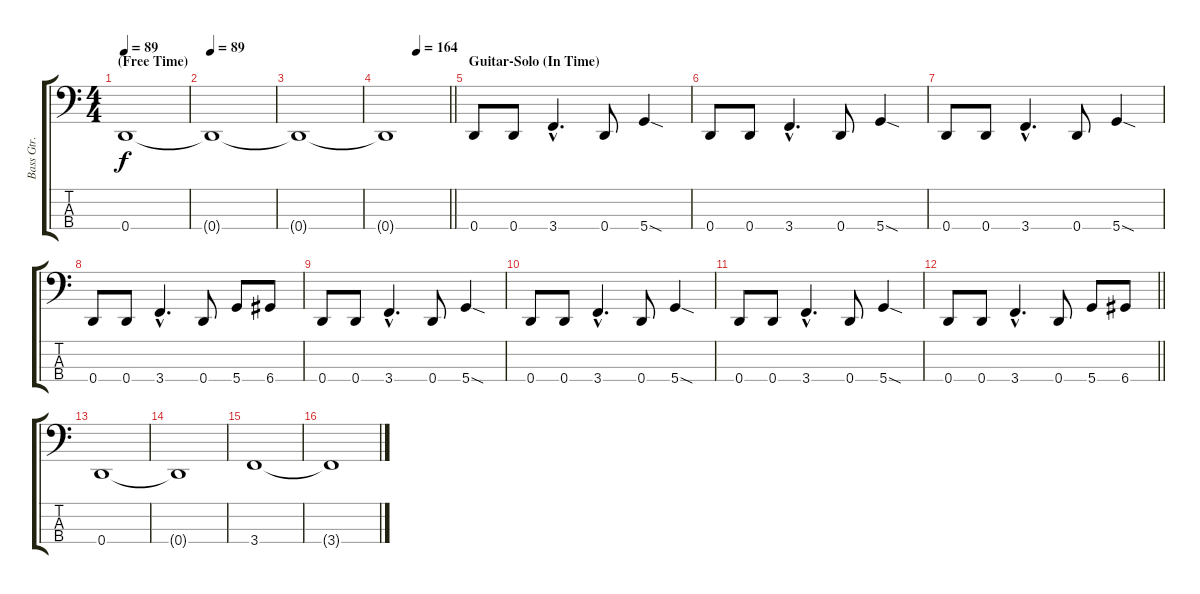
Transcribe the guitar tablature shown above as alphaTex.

\track ("Bass Gtr." "Bass Gtr.") {instrument electricbasspick}
\staff {score tabs}
\tuning (G2 D2 A1 D1) {hide}
\ts (4 4)
\section ("" "(Free Time)")
\tempo 89
\clef f4
\ks c
0.4.1{dy f} |
\tempo 89
0.4{t}.1 |
0.4{t}.1 |
\tempo (164 0.5)
\barLineRight lightlight
0.4{t}.1 |
\section ("" "Guitar-Solo (In Time)")
0.4.8 0.4.8 3.4{hac}.4{d} 0.4.8 5.4{sod}.4 |
0.4.8 0.4.8 3.4{hac}.4{d} 0.4.8 5.4{sod}.4 |
0.4.8 0.4.8 3.4{hac}.4{d} 0.4.8 5.4{sod}.4 |
0.4.8 0.4.8 3.4{hac}.4{d} 0.4.8 5.4.8 6.4.8 |
0.4.8 0.4.8 3.4{hac}.4{d} 0.4.8 5.4{sod}.4 |
0.4.8 0.4.8 3.4{hac}.4{d} 0.4.8 5.4{sod}.4 |
0.4.8 0.4.8 3.4{hac}.4{d} 0.4.8 5.4{sod}.4 |
\barLineRight lightlight
0.4.8 0.4.8 3.4{hac}.4{d} 0.4.8 5.4.8 6.4.8 |
0.4.1 |
0.4{t}.1 |
3.4.1 |
3.4{t}.1
